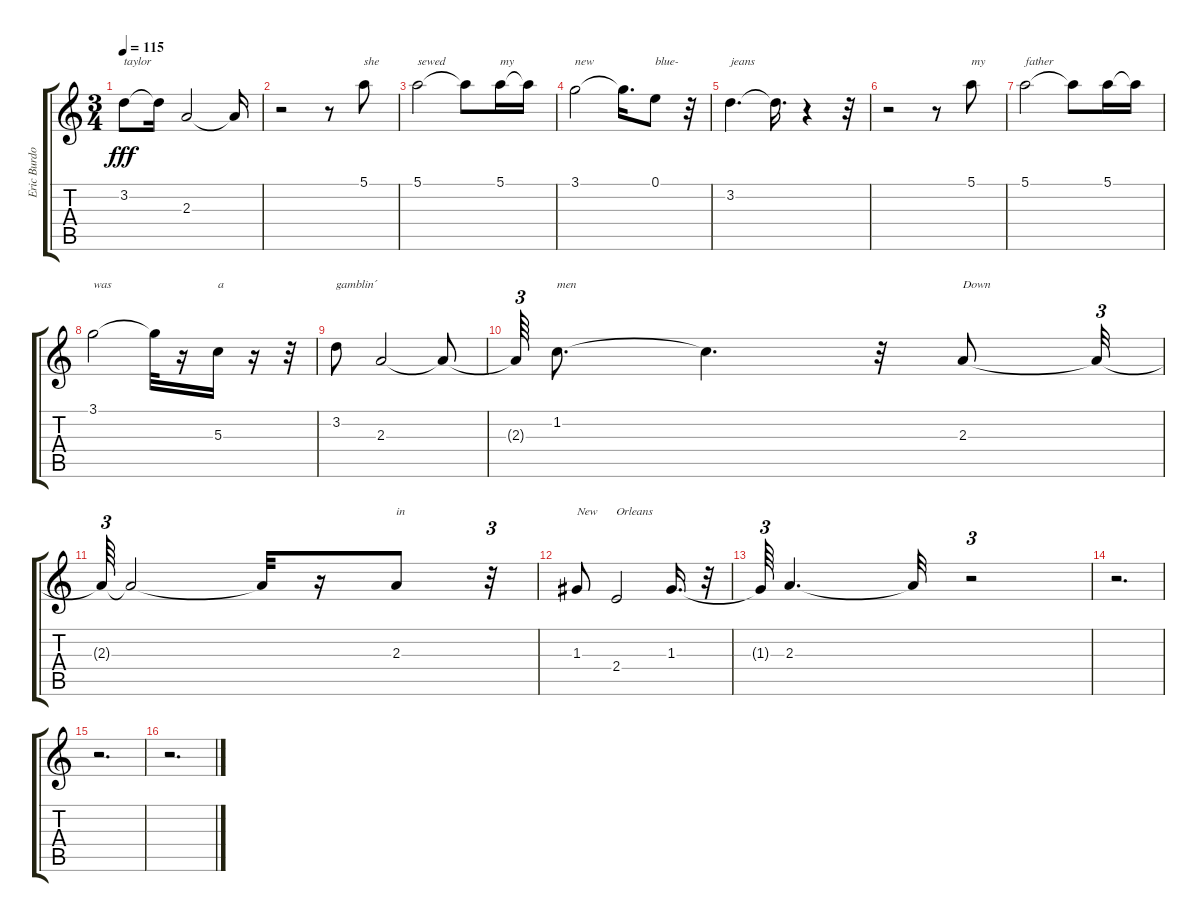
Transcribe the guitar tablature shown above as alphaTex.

\track ("Eric Burdon" "Eric Burdo") {instrument electricguitarjazz}
\staff {score tabs}
\tuning (E4 B3 G3 D3 A2 E2) {hide}
\ts (3 4)
\tempo 115
\clef g2
\ks c
3.2.8{txt "taylor" dy fff} 3.2{t}.16 2.3.2 2.3{t}.16 |
r.2 r.8{txt " "} 5.1.8{txt "she"} |
5.1.2{txt "sewed"} 5.1{t}.8 5.1.16{txt "my"} 5.1{t}.16 |
3.1.2{txt "new"} 3.1{t}.16{d} 0.1.8{txt "blue-"} r.32 |
3.2.4{d txt "jeans"} 3.2{t}.16{d} r.4 r.32 |
r.2 r.8 5.1.8{txt "my"} |
5.1.2{txt "father"} 5.1{t}.8 5.1.16 5.1{t}.16 |
3.1.2{txt "was"} 3.1{t}.32 r.16 5.3.16{txt "a"} r.16 r.32 |
3.2.8{txt "gamblin´"} 2.3.2 2.3{t}.8 |
2.3{t}.64{tu (3 2)} 1.2.8{d txt "men"} 1.2{t}.4{d} r.32 2.3.8{txt "Down"} 2.3{t}.32{tu (3 2)} |
2.3{t}.64{tu (3 2)} 2.3{t}.2 2.3{t}.32 r.16 2.3.8{txt "in"} r.32{tu (3 2)} |
1.3.8{txt "New"} 2.4.2{txt "Orleans"} 1.3.16{d} r.32 |
1.3{t}.64{tu (3 2)} 2.3.4{d} 2.3{t}.32 r.2{tu (3 2)} |
r.2{d} |
r.2{d} |
r.2{d}
